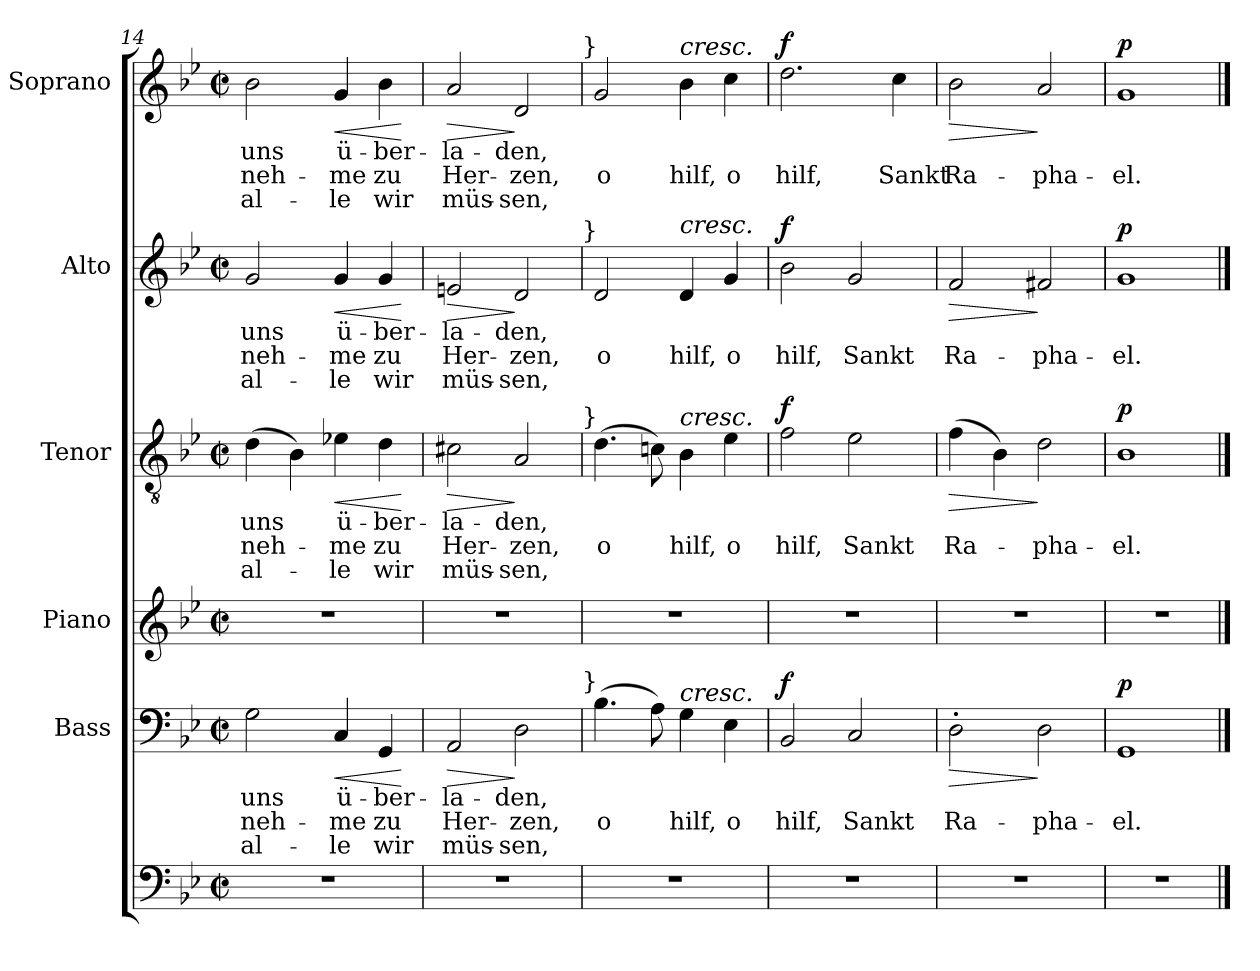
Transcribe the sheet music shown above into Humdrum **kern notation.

**kern	**kern	**text	**text	**text	**dynam	**kern	**kern	**text	**text	**text	**dynam	**kern	**text	**text	**text	**dynam	**kern	**text	**text	**text	**dynam
*part6	*part5	*part5	*part5	*part5	*part5	*part4	*part3	*part3	*part3	*part3	*part3	*part2	*part2	*part2	*part2	*part2	*part1	*part1	*part1	*part1	*part1
*staff6	*staff5	*staff5	*staff5	*staff5	*staff5	*staff4	*staff3	*staff3	*staff3	*staff3	*staff3	*staff2	*staff2	*staff2	*staff2	*staff2	*staff1	*staff1	*staff1	*staff1	*staff1
*	*I"Bass	*	*	*	*	*I"Piano	*I"Tenor	*	*	*	*	*I"Alto	*	*	*	*	*I"Soprano	*	*	*	*
*	*	*	*	*	*	*I'Pno	*	*	*	*	*	*	*	*	*	*	*I'Pno	*	*	*	*
*clefF4	*clefF4	*	*	*	*	*clefG2	*clefGv2	*	*	*	*	*clefG2	*	*	*	*	*clefG2	*	*	*	*
*k[b-e-]	*k[b-e-]	*	*	*	*	*k[b-e-]	*k[b-e-]	*	*	*	*	*k[b-e-]	*	*	*	*	*k[b-e-]	*	*	*	*
*g:	*g:	*	*	*	*	*g:	*g:	*	*	*	*	*g:	*	*	*	*	*g:	*	*	*	*
*M2/2	*M2/2	*	*	*	*	*M2/2	*M2/2	*	*	*	*	*M2/2	*	*	*	*	*M2/2	*	*	*	*
*met(c|)	*met(c|)	*	*	*	*	*met(c|)	*met(c|)	*	*	*	*	*met(c|)	*	*	*	*	*met(c|)	*	*	*	*
=14	=14	=14	=14	=14	=14	=14	=14	=14	=14	=14	=14	=14	=14	=14	=14	=14	=14	=14	=14	=14	=14
!	!	!LO:LY:b	!LO:LY:b	!LO:LY:b	!	!	!	!LO:LY:b	!LO:LY:b	!LO:LY:b	!	!	!LO:LY:b	!LO:LY:b	!LO:LY:b	!	!	!LO:LY:b	!LO:LY:b	!LO:LY:b	!
1r	2G\	uns	neh-	al-	.	1r	(>4d\	uns	neh-	al-	.	2g/	uns	neh-	al-	.	2b-\	uns	neh-	al-	.
.	.	.	.	.	.	.	4B-\)	.	.	.	.	.	.	.	.	.	.	.	.	.	.
!	!	!LO:LY:b	!LO:LY:b	!LO:LY:b	!LO:HP:b	!	!	!LO:LY:b	!LO:LY:b	!LO:LY:b	!LO:HP:b	!	!LO:LY:b	!LO:LY:b	!LO:LY:b	!LO:HP:b	!	!LO:LY:b	!LO:LY:b	!LO:LY:b	!LO:HP:b
.	4C/	ü-	-me	-le	<	.	4e-X\	ü-	-me	-le	<	4g/	ü-	-me	-le	<	4g/	ü-	-me	-le	<
!	!	!LO:LY:b	!LO:LY:b	!LO:LY:b	!	!	!	!LO:LY:b	!LO:LY:b	!LO:LY:b	!	!	!LO:LY:b	!LO:LY:b	!LO:LY:b	!	!	!LO:LY:b	!LO:LY:b	!LO:LY:b	!
.	4GG/	-ber-	zu	wir	.	.	4d\	-ber-	zu	wir	.	4g/	-ber-	zu	wir	.	4b-\	-ber-	zu	wir	.
.	.	.	.	.	[	.	.	.	.	.	[	.	.	.	.	[	.	.	.	.	[
=15	=15	=15	=15	=15	=15	=15	=15	=15	=15	=15	=15	=15	=15	=15	=15	=15	=15	=15	=15	=15	=15
!	!	!LO:LY:b	!LO:LY:b	!LO:LY:b	!LO:HP:b	!	!	!LO:LY:b	!LO:LY:b	!LO:LY:b	!LO:HP:b	!	!LO:LY:b	!LO:LY:b	!LO:LY:b	!LO:HP:b	!	!LO:LY:b	!LO:LY:b	!LO:LY:b	!LO:HP:b
1r	2AA/	-la-	Her-	müs-	>	1r	2c#X\	-la-	Her-	müs-	>	2en/	-la-	Her-	müs-	>	2a/	-la-	Her-	müs-	>
!	!	!LO:LY:b	!LO:LY:b	!LO:LY:b	!	!	!	!LO:LY:b	!LO:LY:b	!LO:LY:b	!	!	!LO:LY:b	!LO:LY:b	!LO:LY:b	!	!	!LO:LY:b	!LO:LY:b	!LO:LY:b	!
.	2D\	-den,	-zen,	-sen,	]	.	2A/	-den,	-zen,	-sen,	]	2d/	-den,	-zen,	-sen,	]	2d/	-den,	-zen,	-sen,	]
!	!	!	!	!	!	!	!	!	!	!	!	!	!	!	!	!	!LO:TX:a:t=}	!	!	!	!
!	!	!	!	!	!	!	!	!	!	!	!	!LO:TX:a:t=}	!	!	!	!	!	!	!	!	!
!	!	!	!	!	!	!	!LO:TX:a:t=}	!	!	!	!	!	!	!	!	!	!	!	!	!	!
!	!LO:TX:a:t=}	!	!	!	!	!	!	!	!	!	!	!	!	!	!	!	!	!	!	!	!
=16	=16	=16	=16	=16	=16	=16	=16	=16	=16	=16	=16	=16	=16	=16	=16	=16	=16	=16	=16	=16	=16
!	!	!	!LO:LY:b	!	!	!	!	!	!LO:LY:b	!	!	!	!	!LO:LY:b	!	!	!	!	!LO:LY:b	!	!
1r	(>4.B-\	.	o	.	.	1r	(>4.d\	.	o	.	.	2d/	.	o	.	.	2g/	.	o	.	.
.	8A\)	.	.	.	.	.	8cn\)	.	.	.	.	.	.	.	.	.	.	.	.	.	.
!	!	!	!	!	!	!	!	!	!	!	!	!	!	!	!	!	!LO:TX:a:i:t=cresc.	!	!	!	!
!	!	!	!	!	!	!	!	!	!	!	!	!LO:TX:a:i:t=cresc.	!	!	!	!	!	!	!	!	!
!	!	!	!	!	!	!	!LO:TX:a:i:t=cresc.	!	!	!	!	!	!	!	!	!	!	!	!	!	!
!	!LO:TX:a:i:t=cresc.	!	!	!	!	!	!	!	!	!	!	!	!	!	!	!	!	!	!	!	!
!	!	!	!LO:LY:b	!	!	!	!	!	!LO:LY:b	!	!	!	!	!LO:LY:b	!	!	!	!	!LO:LY:b	!	!
.	4G\	.	hilf,	.	.	.	4B-\	.	hilf,	.	.	4d/	.	hilf,	.	.	4b-\	.	hilf,	.	.
!	!	!	!LO:LY:b	!	!	!	!	!	!LO:LY:b	!	!	!	!	!LO:LY:b	!	!	!	!	!LO:LY:b	!	!
.	4E-\	.	o	.	.	.	4e-\	.	o	.	.	4g/	.	o	.	.	4cc\	.	o	.	.
=17	=17	=17	=17	=17	=17	=17	=17	=17	=17	=17	=17	=17	=17	=17	=17	=17	=17	=17	=17	=17	=17
!	!	!	!LO:LY:b	!	!LO:DY:b	!	!	!	!LO:LY:b	!	!LO:DY:b	!	!	!LO:LY:b	!	!LO:DY:b	!	!	!LO:LY:b	!	!LO:DY:b
1r	2BB-/	.	hilf,	.	f	1r	2f\	.	hilf,	.	f	2b-\	.	hilf,	.	f	2.dd\	.	hilf,	.	f
!	!	!	!LO:LY:b	!	!	!	!	!	!LO:LY:b	!	!	!	!	!LO:LY:b	!	!	!	!	!	!	!
.	2C/	.	Sankt	.	.	.	2e-\	.	Sankt	.	.	2g/	.	Sankt	.	.	.	.	.	.	.
!	!	!	!	!	!	!	!	!	!	!	!	!	!	!	!	!	!	!	!LO:LY:b	!	!
.	.	.	.	.	.	.	.	.	.	.	.	.	.	.	.	.	4cc\	.	Sankt	.	.
=18	=18	=18	=18	=18	=18	=18	=18	=18	=18	=18	=18	=18	=18	=18	=18	=18	=18	=18	=18	=18	=18
!	!	!	!LO:LY:b	!	!LO:HP:b	!	!	!	!LO:LY:b	!	!LO:HP:b	!	!	!LO:LY:b	!	!LO:HP:b	!	!	!LO:LY:b	!	!LO:HP:b
1r	2D'\	.	Ra-	.	>	1r	(>4f\	.	Ra-	.	>	2f/	.	Ra-	.	>	2b-\	.	Ra-	.	>
.	.	.	.	.	.	.	4B-\)	.	.	.	.	.	.	.	.	.	.	.	.	.	.
!	!	!	!LO:LY:b	!	!	!	!	!	!LO:LY:b	!	!	!	!	!LO:LY:b	!	!	!	!	!LO:LY:b	!	!
.	2D\	.	-pha-	.	]	.	2d\	.	-pha-	.	]	2f#X/	.	-pha-	.	]	2a/	.	-pha-	.	]
!!LO:PB:g=z
=19	=19	=19	=19	=19	=19	=19	=19	=19	=19	=19	=19	=19	=19	=19	=19	=19	=19	=19	=19	=19	=19
!	!	!	!LO:LY:b	!	!LO:DY:b	!	!	!	!LO:LY:b	!	!LO:DY:b	!	!	!LO:LY:b	!	!LO:DY:b	!	!	!LO:LY:b	!	!LO:DY:b
1r	1GG	.	-el.	.	p	1r	1B-	.	-el.	.	p	1g	.	-el.	.	p	1g	.	-el.	.	p
==	==	==	==	==	==	==	==	==	==	==	==	==	==	==	==	==	==	==	==	==	==
*-	*-	*-	*-	*-	*-	*-	*-	*-	*-	*-	*-	*-	*-	*-	*-	*-	*-	*-	*-	*-	*-
